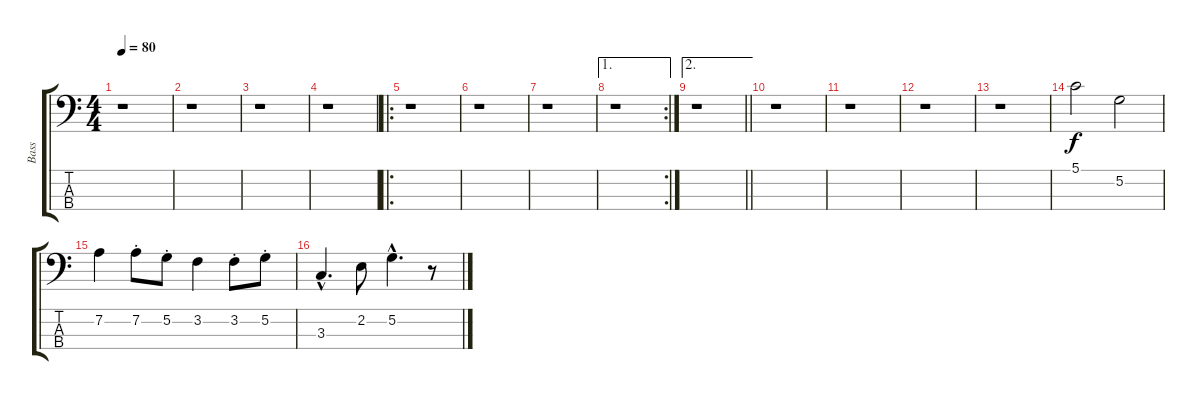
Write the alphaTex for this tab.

\track ("Bass" "Bass") {instrument electricbassfinger}
\staff {score tabs}
\tuning (G2 D2 A1 E1) {hide}
\ts (4 4)
\tempo 80
\clef f4
\ks c
r.1{dy f instrument electricbassfinger} |
r.1 |
r.1 |
r.1 |
\ro
r.1 |
r.1 |
r.1 |
\ae 1
\rc 2
r.1 |
\ae 2
\barLineRight lightlight
r.1 |
r.1 |
r.1 |
r.1 |
r.1 |
5.1.2 5.2.2 |
7.2.4 7.2{st}.8 5.2{st}.8 3.2.4 3.2{st}.8 5.2{st}.8 |
3.3{hac}.4{d} 2.2.8 5.2{hac}.4{d} r.8
